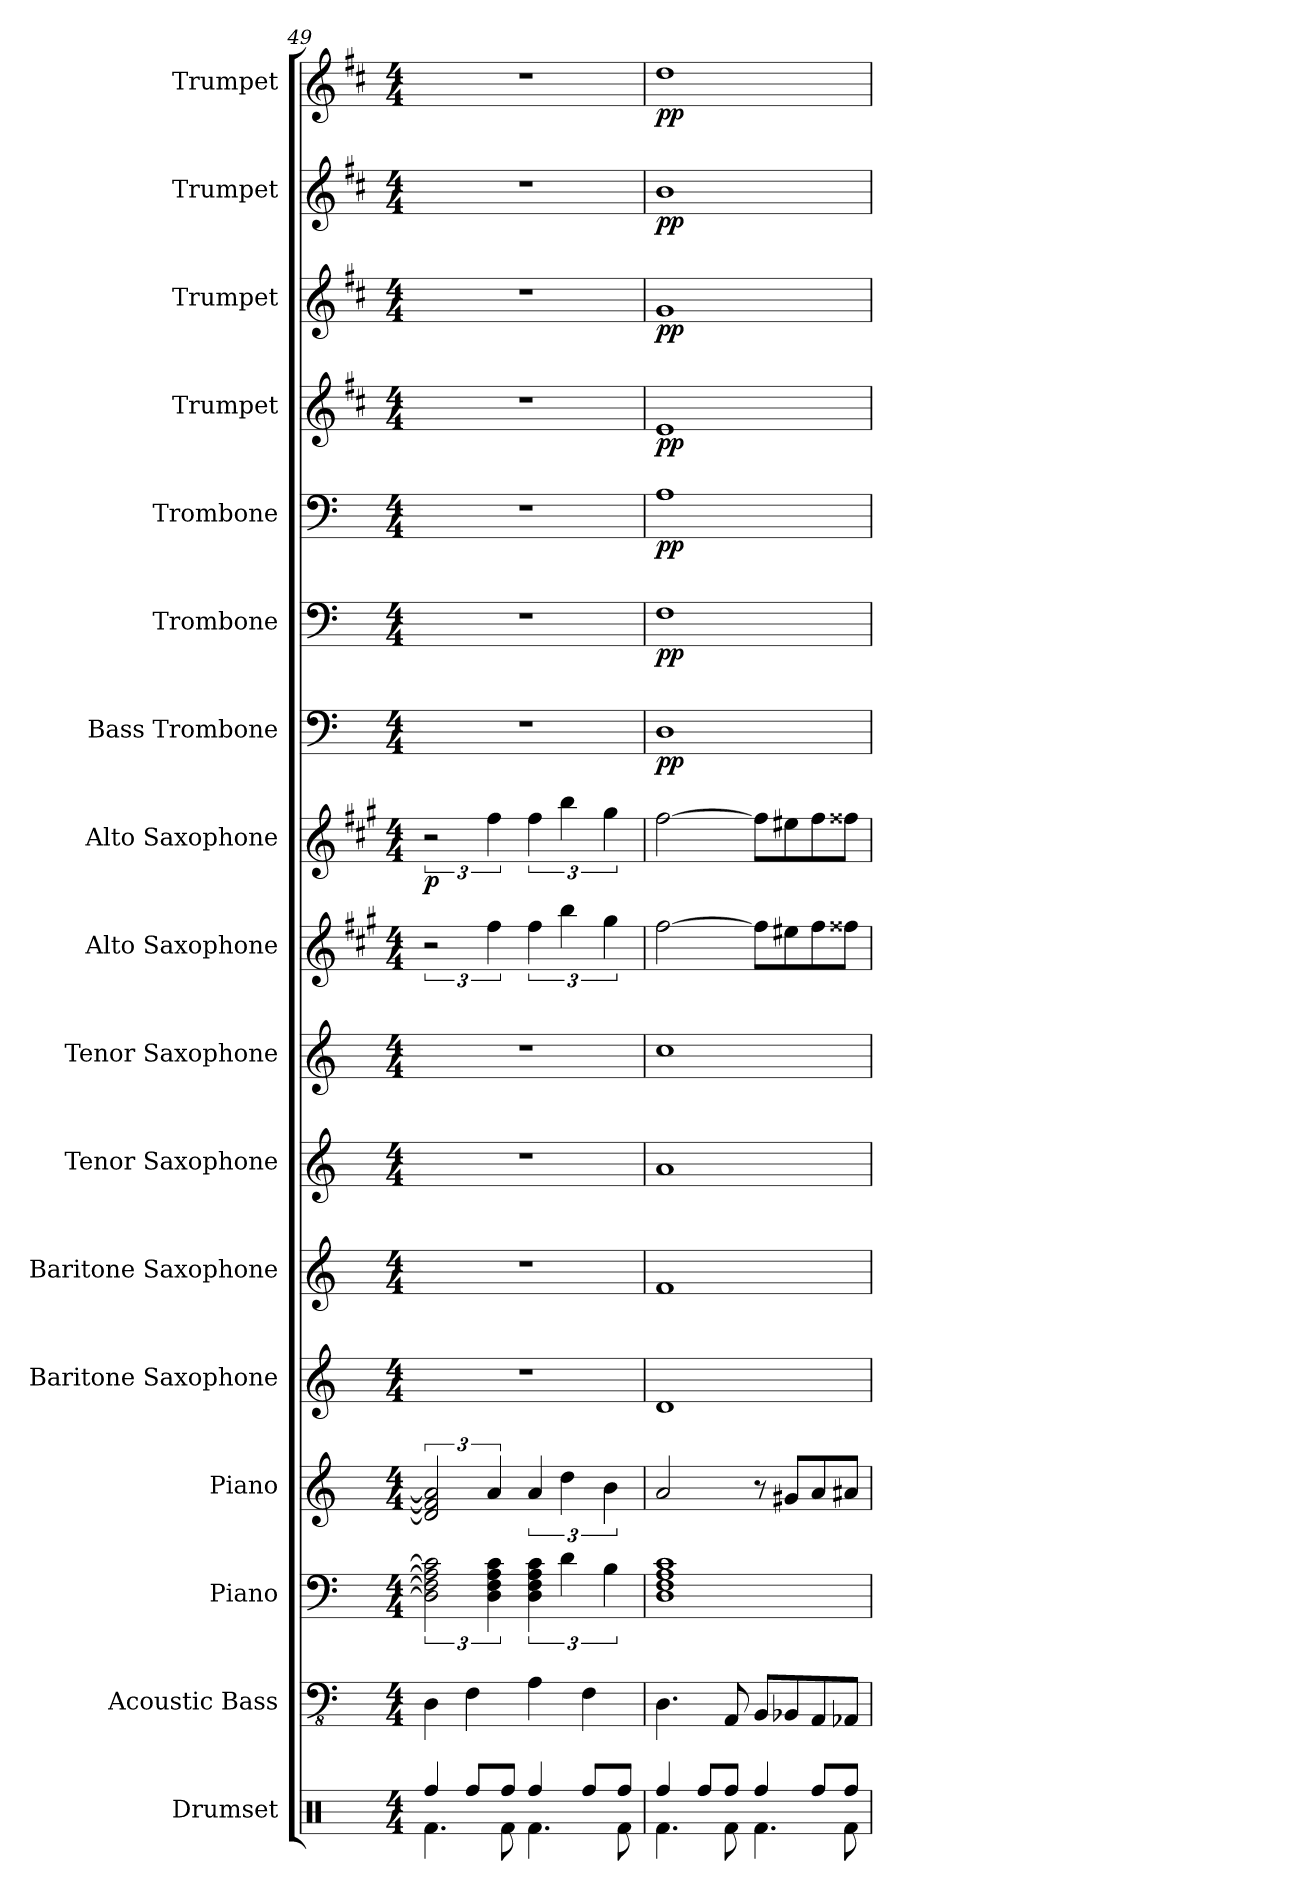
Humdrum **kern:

**kern	**kern	**kern	**kern	**kern	**kern	**kern	**kern	**kern	**kern	**dynam	**kern	**dynam	**kern	**dynam	**kern	**dynam	**kern	**dynam	**kern	**dynam	**kern	**dynam	**kern	**dynam
*part17	*part16	*part15	*part14	*part13	*part12	*part11	*part10	*part9	*part8	*part8	*part7	*part7	*part6	*part6	*part5	*part5	*part4	*part4	*part3	*part3	*part2	*part2	*part1	*part1
*staff17	*staff16	*staff15	*staff14	*staff13	*staff12	*staff11	*staff10	*staff9	*staff8	*staff8	*staff7	*staff7	*staff6	*staff6	*staff5	*staff5	*staff4	*staff4	*staff3	*staff3	*staff2	*staff2	*staff1	*staff1
*I"Drumset	*I"Acoustic Bass	*I"Piano	*I"Piano	*I"Baritone Saxophone	*I"Baritone Saxophone	*I"Tenor Saxophone	*I"Tenor Saxophone	*I"Alto Saxophone	*I"Alto Saxophone	*	*I"Bass Trombone	*	*I"Trombone	*	*I"Trombone	*	*I"Trumpet	*	*I"Trumpet	*	*I"Trumpet	*	*I"Trumpet	*
*I'Drs.	*I'Bass	*I'Pno.	*I'Pno.	*I'Bar. Sax.	*I'Bar. Sax.	*I'T. Sax.	*I'T. Sax.	*I'A. Sax.	*I'A. Sax.	*	*I'B. Tbn.	*	*I'Tbn.	*	*I'Tbn.	*	*I'Tpt.	*	*I'Tpt.	*	*I'Tpt.	*	*I'Tpt.	*
*clefX	*clefFv4	*clefF4	*clefG2	*clefG2	*clefG2	*clefG2	*clefG2	*clefG2	*clefG2	*	*clefF4	*	*clefF4	*	*clefF4	*	*clefG2	*	*clefG2	*	*clefG2	*	*clefG2	*
*	*	*	*	*ITrd12c21	*ITrd12c21	*ITrd8c14	*ITrd8c14	*ITrd5c9	*ITrd5c9	*	*	*	*	*	*	*	*ITrd1c2	*	*ITrd1c2	*	*ITrd1c2	*	*ITrd1c2	*
*k[]	*k[]	*k[]	*k[]	*k[]	*k[]	*k[]	*k[]	*k[]	*k[]	*	*k[]	*	*k[]	*	*k[]	*	*k[]	*	*k[]	*	*k[]	*	*k[]	*
*M4/4	*M4/4	*M4/4	*M4/4	*M4/4	*M4/4	*M4/4	*M4/4	*M4/4	*M4/4	*	*M4/4	*	*M4/4	*	*M4/4	*	*M4/4	*	*M4/4	*	*M4/4	*	*M4/4	*
=49	=49	=49	=49	=49	=49	=49	=49	=49	=49	=49	=49	=49	=49	=49	=49	=49	=49	=49	=49	=49	=49	=49	=49	=49
*^	*	*	*	*	*	*	*	*	*	*	*	*	*	*	*	*	*	*	*	*	*	*	*	*
!	!	!	!	!	!	!	!	!	!	!	!LO:DY:b	!	!	!	!	!	!	!	!	!	!	!	!	!	!
4Rff/	4.Rf\	4DD\	3D\] 3F\] 3A\] 3c\]	3d/] 3f/] 3a/]	1r	1r	1r	1r	3r	3r	p	1r	.	1r	.	1r	.	1r	.	1r	.	1r	.	1r	.
8Rff/L	.	4FF\	.	.	.	.	.	.	.	.	.	.	.	.	.	.	.	.	.	.	.	.	.	.	.
.	.	.	6D\ 6F\ 6A\ 6c\	6a/	.	.	.	.	6a\	6a\	.	.	.	.	.	.	.	.	.	.	.	.	.	.	.
8Rff/J	8Rf\	.	.	.	.	.	.	.	.	.	.	.	.	.	.	.	.	.	.	.	.	.	.	.	.
4Rff/	4.Rf\	4AA\	6D\ 6F\ 6A\ 6c\	6a/	.	.	.	.	6a\	6a\	.	.	.	.	.	.	.	.	.	.	.	.	.	.	.
.	.	.	6d\	6dd\	.	.	.	.	6dd\	6dd\	.	.	.	.	.	.	.	.	.	.	.	.	.	.	.
8Rff/L	.	4FF\	.	.	.	.	.	.	.	.	.	.	.	.	.	.	.	.	.	.	.	.	.	.	.
.	.	.	6B\	6b\	.	.	.	.	6b\	6b\	.	.	.	.	.	.	.	.	.	.	.	.	.	.	.
8Rff/J	8Rf\	.	.	.	.	.	.	.	.	.	.	.	.	.	.	.	.	.	.	.	.	.	.	.	.
=50	=50	=50	=50	=50	=50	=50	=50	=50	=50	=50	=50	=50	=50	=50	=50	=50	=50	=50	=50	=50	=50	=50	=50	=50	=50
!	!	!	!	!	!	!	!	!	!	!	!	!	!LO:DY:b	!	!LO:DY:b	!	!LO:DY:b	!	!LO:DY:b	!	!LO:DY:b	!	!LO:DY:b	!	!LO:DY:b
4Rff/	4.Rf\	4.DD\	1D 1F 1A 1c	2a/	1D	1F	1A	1c	[2a\	[2a\	.	1D	pp	1F	pp	1A	pp	1d	pp	1f	pp	1a	pp	1cc	pp
8Rff/L	.	.	.	.	.	.	.	.	.	.	.	.	.	.	.	.	.	.	.	.	.	.	.	.	.
8Rff/J	8Rf\	8AAA/	.	.	.	.	.	.	.	.	.	.	.	.	.	.	.	.	.	.	.	.	.	.	.
4Rff/	4.Rf\	8BBB/L	.	8r	.	.	.	.	8a\L]	8a\L]	.	.	.	.	.	.	.	.	.	.	.	.	.	.	.
.	.	8BBB-X/	.	8g#X/L	.	.	.	.	8g#X\	8g#X\	.	.	.	.	.	.	.	.	.	.	.	.	.	.	.
8Rff/L	.	8AAA/	.	8a/	.	.	.	.	8a\	8a\	.	.	.	.	.	.	.	.	.	.	.	.	.	.	.
8Rff/J	8Rf\	8AAA-X/J	.	8a#X/J	.	.	.	.	8a#X\J	8a#X\J	.	.	.	.	.	.	.	.	.	.	.	.	.	.	.
*v	*v	*	*	*	*	*	*	*	*	*	*	*	*	*	*	*	*	*	*	*	*	*	*	*	*
=	=	=	=	=	=	=	=	=	=	=	=	=	=	=	=	=	=	=	=	=	=	=	=	=
*-	*-	*-	*-	*-	*-	*-	*-	*-	*-	*-	*-	*-	*-	*-	*-	*-	*-	*-	*-	*-	*-	*-	*-	*-
